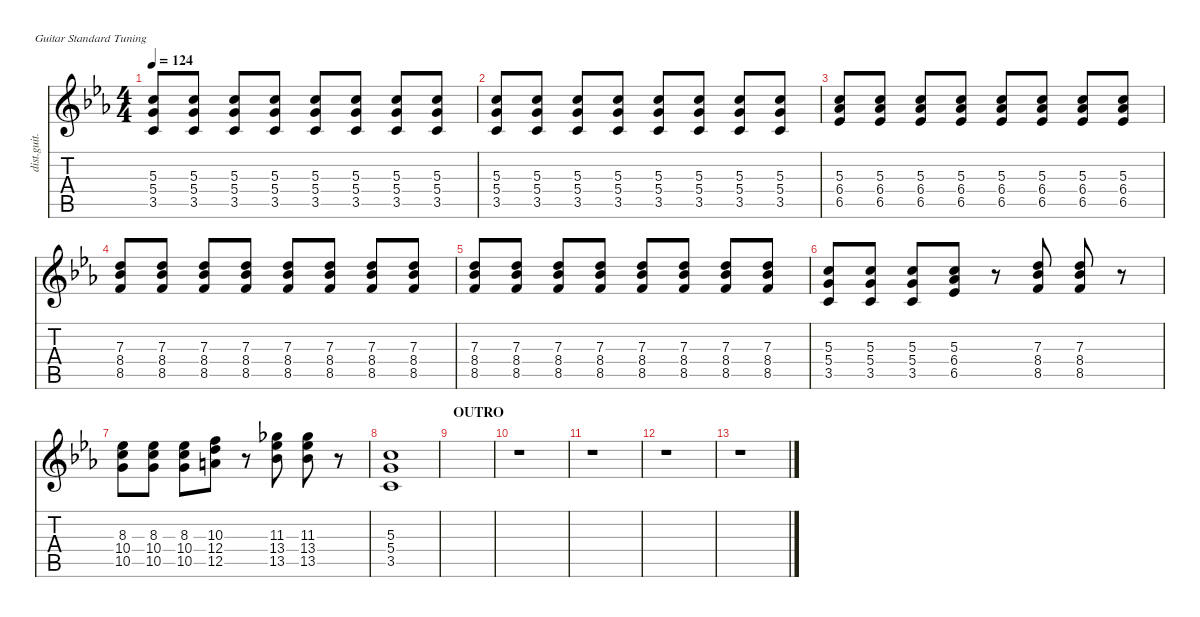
\defaultSystemsLayout 4
\hideDynamics
\bracketExtendMode nobrackets
\otherSystemsTrackNameOrientation horizontal
\track ("Distortion Guitar" "dist.guit.") {instrument distortionguitar}
\staff {score tabs}
\tuning (E4 B3 G3 D3 A2 E2)
\ts (4 4)
\tempo 124
\clef g2
\ks cminor
(3.5{acc forcenatural} 5.4{acc forcenatural} 5.3{acc forcenatural}).8{dy fff beam Up} (3.5{acc forcenatural} 5.4{acc forcenatural} 5.3{acc forcenatural}).8{beam Up} (3.5{acc forcenatural} 5.4{acc forcenatural} 5.3{acc forcenatural}).8{beam Up} (3.5{acc forcenatural} 5.4{acc forcenatural} 5.3{acc forcenatural}).8{beam Up} (3.5{acc forcenatural} 5.4{acc forcenatural} 5.3{acc forcenatural}).8{beam Up} (3.5{acc forcenatural} 5.4{acc forcenatural} 5.3{acc forcenatural}).8{beam Up} (3.5{acc forcenatural} 5.4{acc forcenatural} 5.3{acc forcenatural}).8{beam Up} (3.5{acc forcenatural} 5.4{acc forcenatural} 5.3{acc forcenatural}).8{beam Up} |
(3.5{acc forcenatural} 5.4{acc forcenatural} 5.3{acc forcenatural}).8{beam Up} (3.5{acc forcenatural} 5.4{acc forcenatural} 5.3{acc forcenatural}).8{beam Up} (3.5{acc forcenatural} 5.4{acc forcenatural} 5.3{acc forcenatural}).8{beam Up} (3.5{acc forcenatural} 5.4{acc forcenatural} 5.3{acc forcenatural}).8{beam Up} (3.5{acc forcenatural} 5.4{acc forcenatural} 5.3{acc forcenatural}).8{beam Up} (3.5{acc forcenatural} 5.4{acc forcenatural} 5.3{acc forcenatural}).8{beam Up} (3.5{acc forcenatural} 5.4{acc forcenatural} 5.3{acc forcenatural}).8{beam Up} (3.5{acc forcenatural} 5.4{acc forcenatural} 5.3{acc forcenatural}).8{beam Up} |
(6.5{acc b} 6.4{acc b} 5.3{acc forcenatural}).8{beam Up} (6.4{acc b} 6.5{acc b} 5.3{acc forcenatural}).8{beam Up} (6.4{acc b} 6.5{acc b} 5.3{acc forcenatural}).8{beam Up} (6.4{acc b} 6.5{acc b} 5.3{acc forcenatural}).8{beam Up} (6.4{acc b} 6.5{acc b} 5.3{acc forcenatural}).8{beam Up} (6.4{acc b} 6.5{acc b} 5.3{acc forcenatural}).8{beam Up} (6.4{acc b} 6.5{acc b} 5.3{acc forcenatural}).8{beam Up} (6.4{acc b} 6.5{acc b} 5.3{acc forcenatural}).8{beam Up} |
(8.5{acc forcenatural} 8.4{acc b} 7.3{acc forcenatural}).8{beam Up} (8.5{acc forcenatural} 8.4{acc b} 7.3{acc forcenatural}).8{beam Up} (8.5{acc forcenatural} 8.4{acc b} 7.3{acc forcenatural}).8{beam Up} (8.5{acc forcenatural} 8.4{acc b} 7.3{acc forcenatural}).8{beam Up} (8.5{acc forcenatural} 8.4{acc b} 7.3{acc forcenatural}).8{beam Up} (8.5{acc forcenatural} 8.4{acc b} 7.3{acc forcenatural}).8{beam Up} (8.5{acc forcenatural} 8.4{acc b} 7.3{acc forcenatural}).8{beam Up} (8.5{acc forcenatural} 8.4{acc b} 7.3{acc forcenatural}).8{beam Up} |
(8.5{acc forcenatural} 8.4{acc b} 7.3{acc forcenatural}).8{beam Up} (8.5{acc forcenatural} 8.4{acc b} 7.3{acc forcenatural}).8{beam Up} (8.5{acc forcenatural} 8.4{acc b} 7.3{acc forcenatural}).8{beam Up} (8.5{acc forcenatural} 8.4{acc b} 7.3{acc forcenatural}).8{beam Up} (8.5{acc forcenatural} 8.4{acc b} 7.3{acc forcenatural}).8{beam Up} (8.5{acc forcenatural} 8.4{acc b} 7.3{acc forcenatural}).8{beam Up} (8.5{acc forcenatural} 8.4{acc b} 7.3{acc forcenatural}).8{beam Up} (8.5{acc forcenatural} 8.4{acc b} 7.3{acc forcenatural}).8{beam Up} |
(3.5{acc forcenatural} 5.4{acc forcenatural} 5.3{acc forcenatural}).8{beam Up} (3.5{acc forcenatural} 5.4{acc forcenatural} 5.3{acc forcenatural}).8{beam Up} (3.5{acc forcenatural} 5.4{acc forcenatural} 5.3{acc forcenatural}).8{beam Up} (6.5{acc b} 6.4{acc b} 5.3{acc forcenatural}).8{beam Up} r.8{beam Up} (8.5{acc forcenatural} 8.4{acc b} 7.3{acc forcenatural}).8{beam Up} (7.3{acc forcenatural} 8.4{acc b} 8.5{acc forcenatural}).8{beam Up} r.8{beam Up} |
(10.5{acc forcenatural} 10.4{acc forcenatural} 8.3{acc b}).8{beam Down} (10.5{acc forcenatural} 10.4{acc forcenatural} 8.3{acc b}).8{beam Down} (10.5{acc forcenatural} 10.4{acc forcenatural} 8.3{acc b}).8{beam Down} (12.5{acc forcenatural} 12.4{acc forcenatural} 10.3{acc forcenatural}).8{beam Down} r.8{beam Down} (13.5{acc b} 13.4{acc b} 11.3{acc b}).8{beam Down} (13.5{acc b} 13.4{acc b} 11.3{acc b}).8{beam Down} r.8{beam Down} |
(3.5{acc forcenatural} 5.4{acc forcenatural} 5.3{acc forcenatural}).1{beam Up} |
\section ("" "OUTRO")
|
r.1{beam Down} |
r.1{beam Down} |
r.1{beam Down} |
r.1{beam Down}
